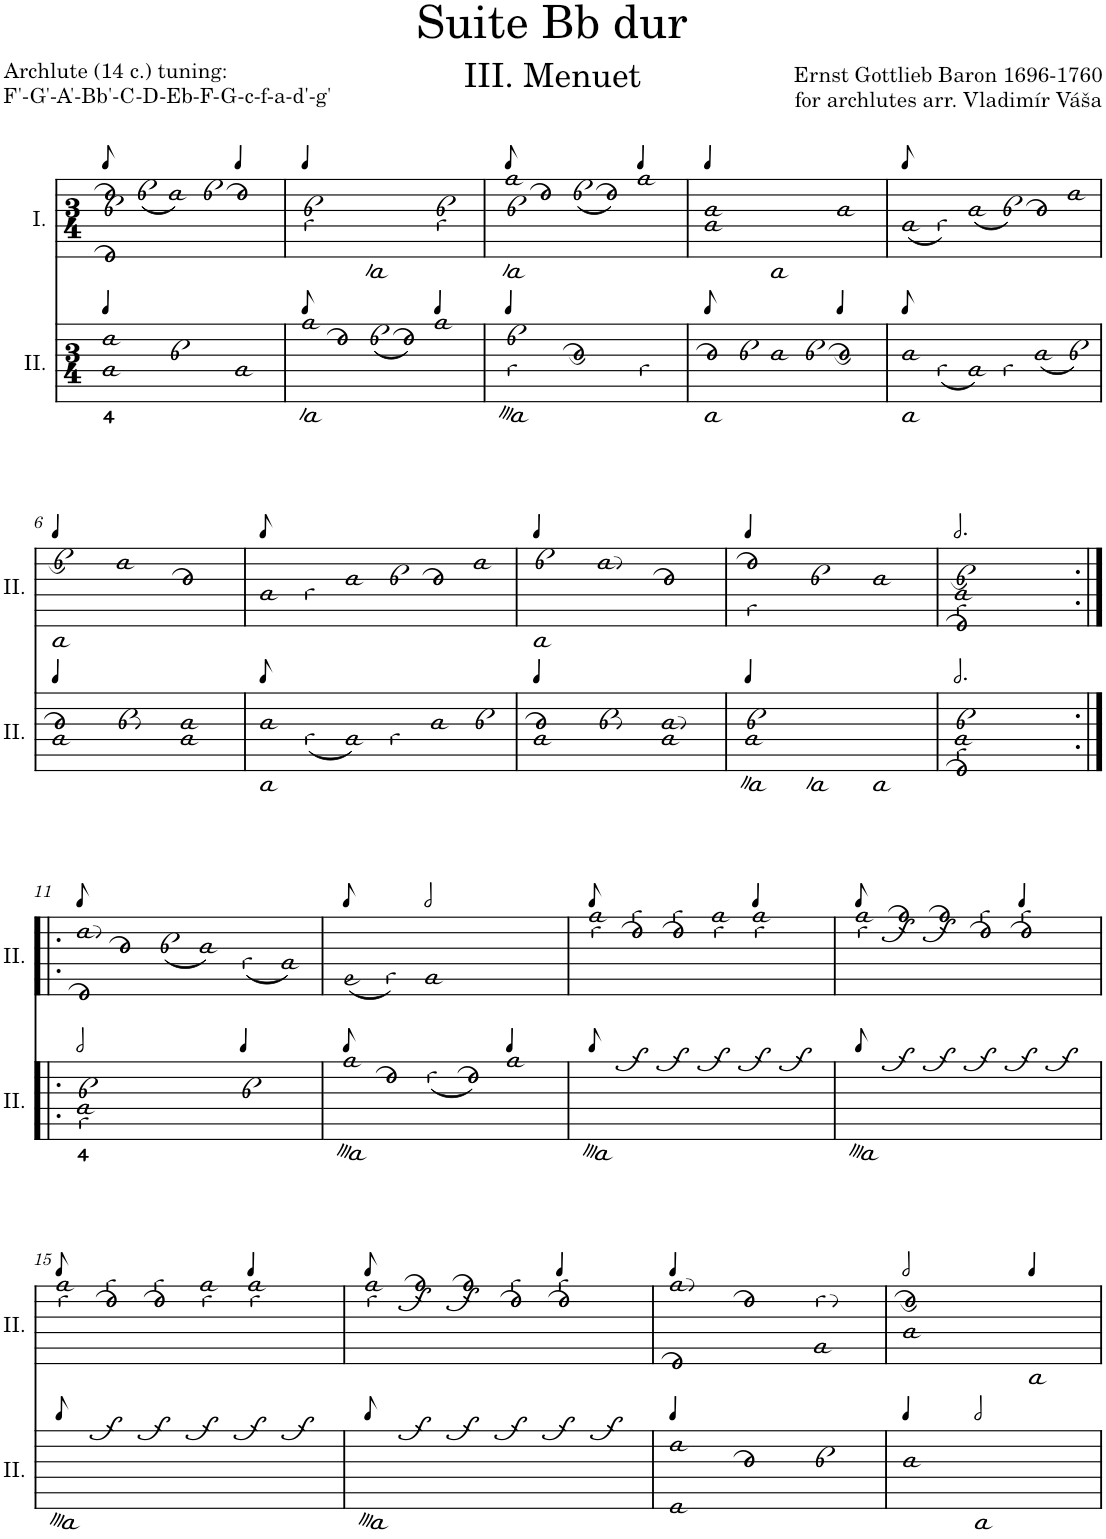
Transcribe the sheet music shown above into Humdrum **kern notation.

**kern	**kern
*part2	*part1
*staff2	*staff1
*I"II.	*I"I.
*I'II.	*
*stria6	*stria6
*k[b-e-]	*k[b-e-]
*M3/4	*M3/4
=1	=1
4BBB- 4F 4d	8BB-X 8B-X 8fL
.	(<8e-XJ
4B-	8dnL)
.	8e-XJ
4F	4f
=2	=2
8EE- 8gL	4G 4B-X
8fJ	.
(<8e-L	4EE-X
8fJ)	.
4g	4G 4B-
=3	=3
4CC 4G 4e-	8EE- 8B- 8gL
.	8fJ
4c	(<8e-L
.	8fJ)
4G	4g
=4	=4
8FF 8cL	4F 4A
8B-J	.
8AL	4FF
8B-J	.
4c	4A
=5	=5
8FF 8AL	(<8FL
(<8GJ	8GJ)
8FL)	(<8AL
8GJ	8B-XJ)
(<8AL	8cL
8B-J)	8dJ
!!LO:LB:g=z
=6	=6
4F 4c	4FF 4e-X
4B-	4dn
4F 4A	4c
=7	=7
8FF 8AL	8FL
(<8GJ	8GJ
8FL)	8AL
8GJ	8B-XJ
8AL	8cL
8B-J	8dJ
=8	=8
4F 4c	4FF 4e-X
4B-	4dn
4F 4A	4c
=9	=9
4DD 4F 4B-	4D 4f
4EE-	4B-
4FF	4A
=10	=10
2.BB- 2.D 2.F 2.B-	2.BB-X 2.D 2.F 2.B-X
!!LO:LB:g=z
=11:|!|:	=11:|!|:
2BBB- 2D 2F 2B-	8BB-X 8dL
.	8cJ
.	(<8B-L
.	8AJ)
4B-	(<8GL
.	8FJ)
=12	=12
8CC 8gL	(<8EL
8fJ	8DJ)
(<8eL	2C
8fJ)	.
4g	.
=13	=13
8CCL	8e 8gL
8ccJ	8f 8aJ
8ccL	8f 8aL
8ccJ	8e 8gJ
8ccL	4e 4g
8ccJ	.
=14	=14
8CCL	8e 8gL
8ccJ	8g 8b-XJ
8ccL	8g 8b-L
8ccJ	8f 8aJ
8ccL	4f 4a
8ccJ	.
!!LO:LB:g=z
=15	=15
8CCL	8e 8gL
8ccJ	8f 8aJ
8ccL	8f 8aL
8ccJ	8e 8gJ
8ccL	4e 4g
8ccJ	.
=16	=16
8CCL	8e 8gL
8ccJ	8g 8b-XJ
8ccL	8g 8b-L
8ccJ	8f 8aJ
8ccL	4f 4a
8ccJ	.
=17	=17
4GG 4d	4BB-X 4g
4c	4f
4B-	4C 4e
=18	=18
4A	2F 2f
2FF	.
.	4FF
=	=
*-	*-
